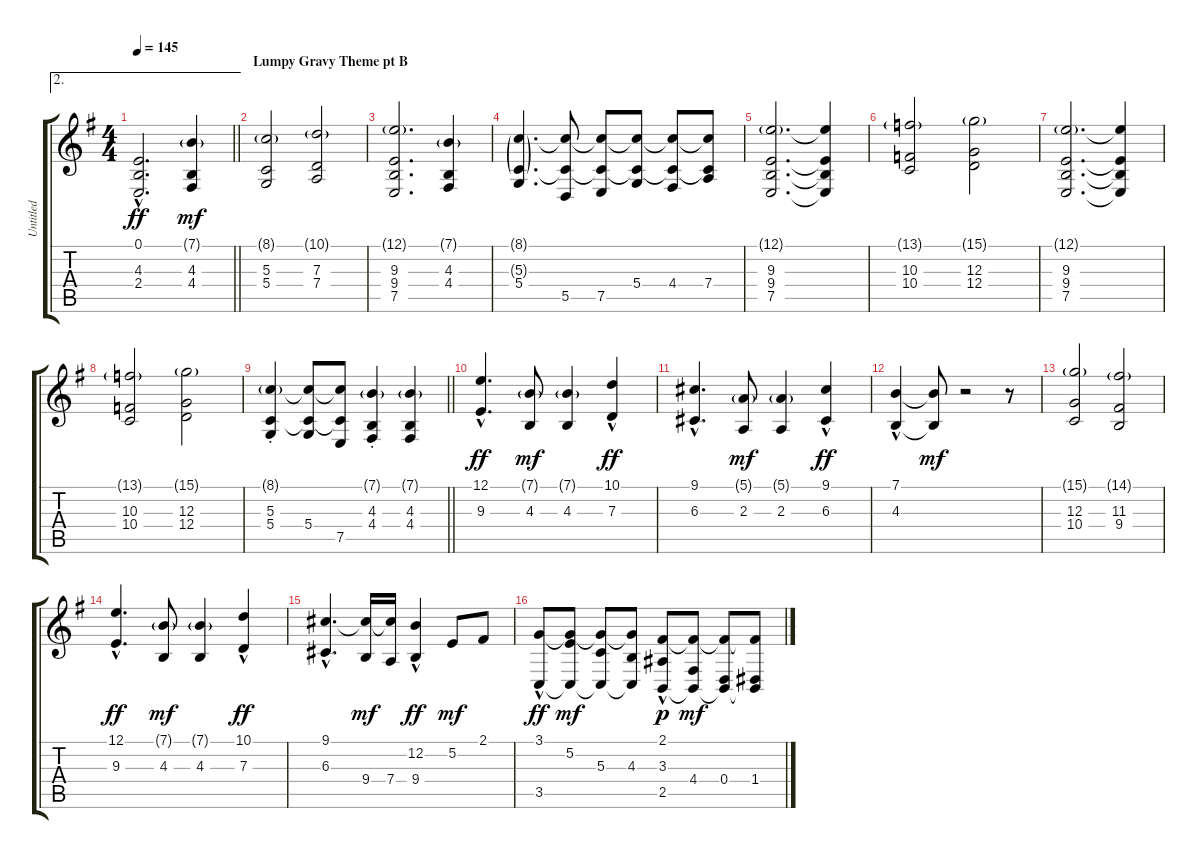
\track ("Untitled" "Untitled") {instrument baritonesax}
\staff {score tabs}
\tuning (E4 B3 G3 D3 A2 E2) {hide}
\ae 2
\ts (4 4)
\tempo 145
\clef g2
\barLineRight lightlight
\ks g
(0.1 4.3{hac} 2.4{hac}).2{d dy ff} (7.1{g} 4.3 4.4).4{dy mf} |
\section ("" "Lumpy Gravy Theme pt B")
(8.1{g} 5.3 5.4).2 (10.1{g} 7.3 7.4).2 |
(12.1{g} 9.3 9.4 7.5).2{d} (7.1{g} 4.3 4.4).4 |
(8.1{g} 5.3{g} 5.4).4{d} (8.1{t} 5.3{t} 5.5).8 (8.1{t} 5.3{t} 7.5).8 (8.1{t} 5.3{t} 5.4).8 (8.1{t} 5.3{t} 4.4).8 (8.1{t} 5.3{t} 7.4).8 |
(12.1{g} 9.3 9.4 7.5).2{d} (12.1{t} 9.3{t} 9.4{t} 7.5{t}).4 |
(13.1{g} 10.3 10.4).2 (15.1{g} 12.3 12.4).2 |
(12.1{g} 9.3 9.4 7.5).2{d} (12.1{t} 9.3{t} 9.4{t} 7.5{t}).4 |
(13.1{g} 10.3 10.4).2 (15.1{g} 12.3 12.4).2 |
\barLineRight lightlight
(8.1{g st} 5.3{st} 5.4{st}).4 (8.1{t} 5.3{t} 5.4).8 (8.1{t} 5.3{t} 7.5).8 (7.1{g st} 4.3{st} 4.4{st}).4 (7.1{g} 4.3 4.4).4 |
(12.1 9.3{hac}).4{d dy ff} (7.1{g} 4.3).8{dy mf} (7.1{g} 4.3).4 (10.1 7.3{hac}).4{dy ff} |
(9.1 6.3{hac}).4{d} (5.1{g} 2.3).8{dy mf} (5.1{g} 2.3).4 (9.1 6.3{hac}).4{dy ff} |
(7.1 4.3{hac}).4 (7.1{t} 4.3{t}).8{dy mf} r.2 r.8 |
(15.1{g} 12.3 10.4).2 (14.1{g} 11.3 9.4).2 |
(12.1 9.3{hac}).4{d dy ff} (7.1{g} 4.3).8{dy mf} (7.1{g} 4.3).4 (10.1 7.3{hac}).4{dy ff} |
(9.1 6.3{hac}).4{d} (9.1{t} 9.4).16{dy mf} (9.1{t} 7.4).16 (12.2 9.4{hac}).4{dy ff} 5.2.8{dy mf} 2.1.8 |
(3.1{hac} 3.5{hac}).8{dy ff} (3.1{t} 5.2 3.5{t}).8{dy mf} (3.1{t} 5.3 3.5{t}).8 (3.1{t} 4.3 3.5{t}).8 (2.1 3.3{hac} 2.5).8{dy p} (2.1{t} 4.4 2.5{t}).8{dy mf} (2.1{t} 0.4 2.5{t}).8 (2.1{t} 1.4 2.5{t}).8
